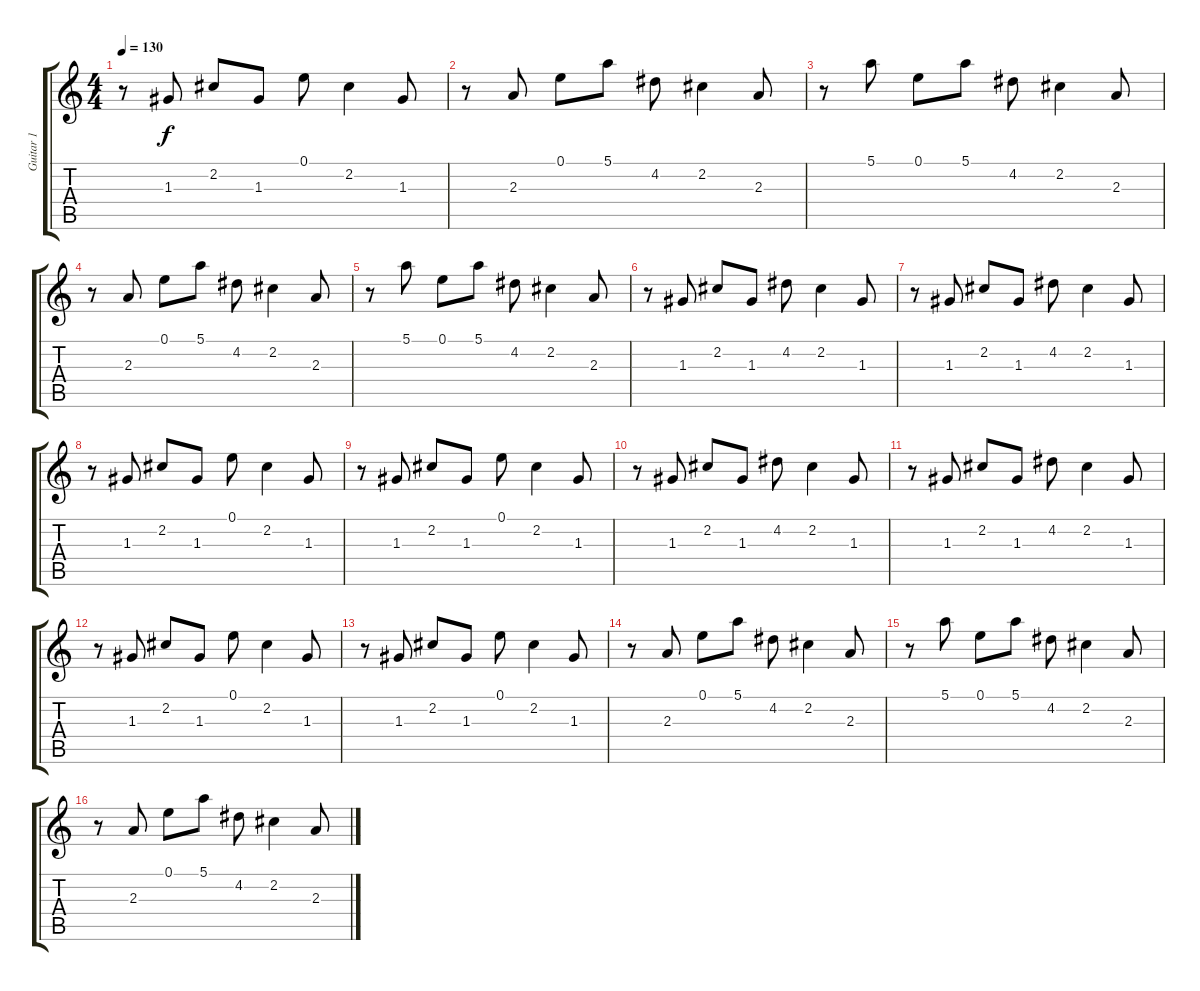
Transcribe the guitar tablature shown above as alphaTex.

\track ("Guitar 1" "Guitar 1") {instrument distortionguitar}
\staff {score tabs}
\tuning (E4 B3 G3 D3 A2 E2) {hide}
\ts (4 4)
\tempo 130
\clef g2
\ks c
r.8{dy f} 1.3.8 2.2.8 1.3.8 0.1.8 2.2.4 1.3.8 |
r.8 2.3.8 0.1.8 5.1.8 4.2.8 2.2.4 2.3.8 |
r.8 5.1.8 0.1.8 5.1.8 4.2.8 2.2.4 2.3.8 |
r.8 2.3.8 0.1.8 5.1.8 4.2.8 2.2.4 2.3.8 |
r.8 5.1.8 0.1.8 5.1.8 4.2.8 2.2.4 2.3.8 |
r.8{volume 10 instrument electricguitarclean} 1.3.8 2.2.8 1.3.8 4.2.8 2.2.4 1.3.8 |
r.8 1.3.8 2.2.8 1.3.8 4.2.8 2.2.4 1.3.8 |
r.8 1.3.8 2.2.8 1.3.8 0.1.8 2.2.4 1.3.8 |
r.8 1.3.8 2.2.8 1.3.8 0.1.8 2.2.4 1.3.8 |
r.8{volume 10 instrument electricguitarclean} 1.3.8 2.2.8 1.3.8 4.2.8 2.2.4 1.3.8 |
r.8 1.3.8 2.2.8 1.3.8 4.2.8 2.2.4 1.3.8 |
r.8 1.3.8 2.2.8 1.3.8 0.1.8 2.2.4 1.3.8 |
r.8 1.3.8 2.2.8 1.3.8 0.1.8 2.2.4 1.3.8 |
r.8 2.3.8 0.1.8 5.1.8 4.2.8 2.2.4 2.3.8 |
r.8 5.1.8 0.1.8 5.1.8 4.2.8 2.2.4 2.3.8 |
r.8 2.3.8 0.1.8 5.1.8 4.2.8 2.2.4 2.3.8
